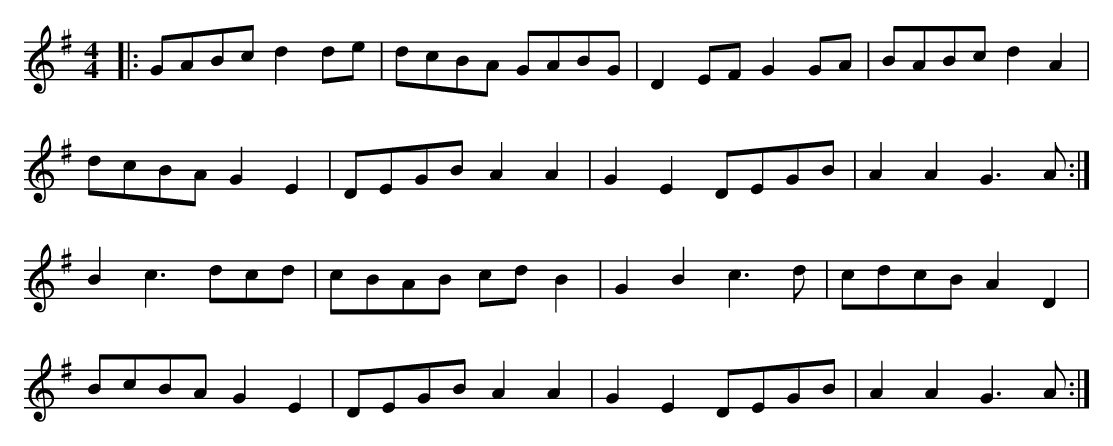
X:1
M:4/4
K:G
|:GABc d2 de|dcBA GABG|D2 EF G2 GA|BABc d2 A2|
dcBA G2 E2|DEGB A2 A2|G2 E2 DEGB|A2 A2 G3 A:|
B2 c3 dcd|cBAB cd B2|G2 B2 c3 d|cdcB A2 D2|
BcBA G2 E2|DEGB A2 A2|G2 E2 DEGB|A2 A2 G3 A:|
